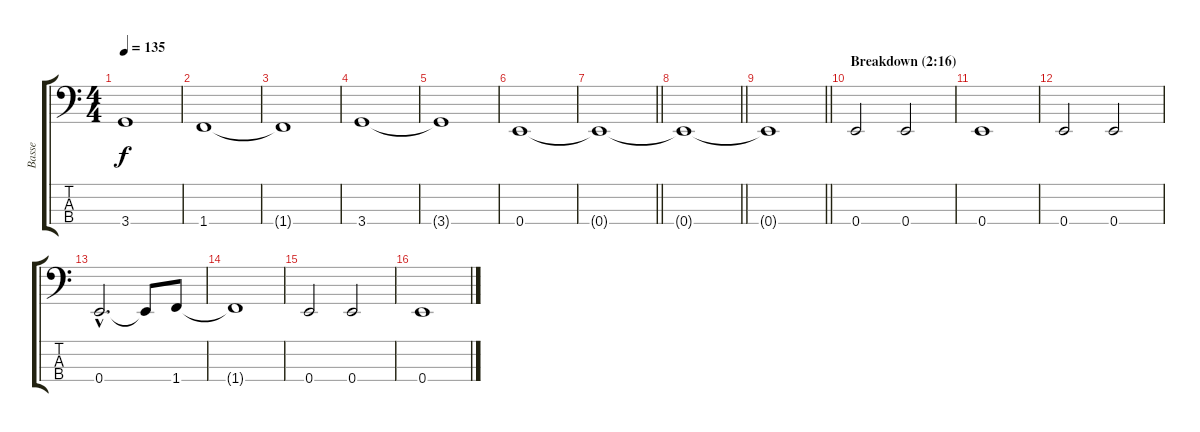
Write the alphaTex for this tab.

\track ("Basse" "Basse") {instrument electricbasspick}
\staff {score tabs}
\tuning (G2 D2 A1 E1) {hide}
\ts (4 4)
\tempo 135
\clef f4
\ks c
3.4{t}.1{dy f} |
1.4.1 |
1.4{t}.1 |
3.4.1 |
3.4{t}.1 |
0.4.1 |
\barLineRight lightlight
0.4{t}.1 |
\barLineRight lightlight
0.4{t}.1 |
\barLineRight lightlight
0.4{t}.1 |
\section ("" "Breakdown (2:16)")
0.4.2 0.4.2 |
0.4.1 |
0.4.2 0.4.2 |
0.4{hac}.2{d} 0.4{t}.8 1.4.8 |
1.4{t}.1 |
0.4.2 0.4.2 |
0.4.1
